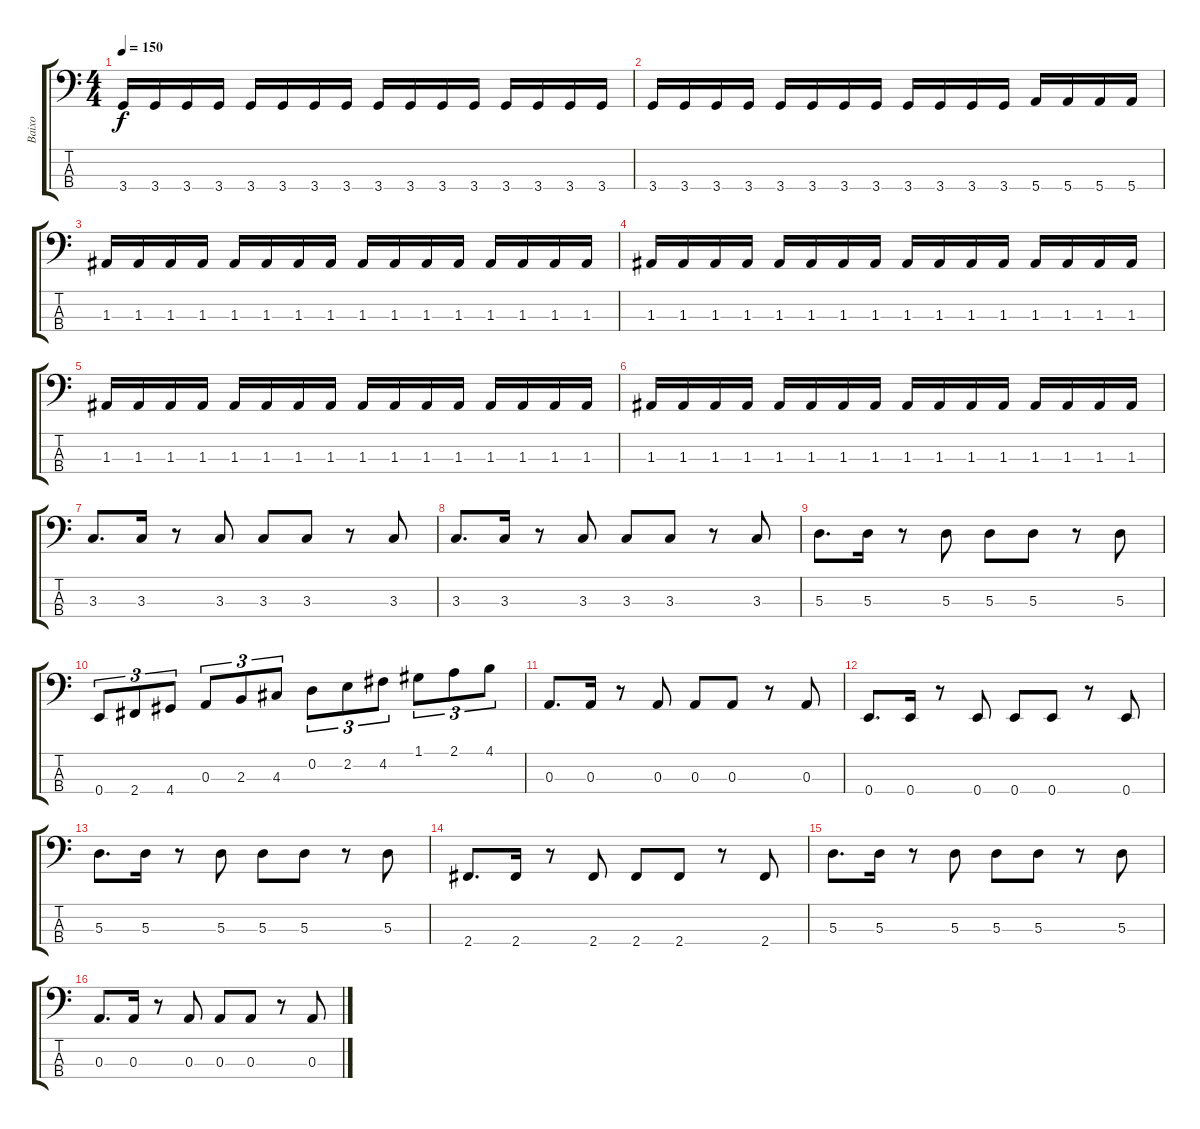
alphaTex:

\track ("Baixo" "Baixo") {instrument electricbassfinger}
\staff {score tabs}
\tuning (G2 D2 A1 E1) {hide}
\ts (4 4)
\tempo 150
\clef f4
\ks c
3.4.16{dy f} 3.4.16 3.4.16 3.4.16 3.4.16 3.4.16 3.4.16 3.4.16 3.4.16 3.4.16 3.4.16 3.4.16 3.4.16 3.4.16 3.4.16 3.4.16 |
3.4.16 3.4.16 3.4.16 3.4.16 3.4.16 3.4.16 3.4.16 3.4.16 3.4.16 3.4.16 3.4.16 3.4.16 5.4.16 5.4.16 5.4.16 5.4.16 |
1.3.16 1.3.16 1.3.16 1.3.16 1.3.16 1.3.16 1.3.16 1.3.16 1.3.16 1.3.16 1.3.16 1.3.16 1.3.16 1.3.16 1.3.16 1.3.16 |
1.3.16 1.3.16 1.3.16 1.3.16 1.3.16 1.3.16 1.3.16 1.3.16 1.3.16 1.3.16 1.3.16 1.3.16 1.3.16 1.3.16 1.3.16 1.3.16 |
1.3.16 1.3.16 1.3.16 1.3.16 1.3.16 1.3.16 1.3.16 1.3.16 1.3.16 1.3.16 1.3.16 1.3.16 1.3.16 1.3.16 1.3.16 1.3.16 |
1.3.16 1.3.16 1.3.16 1.3.16 1.3.16 1.3.16 1.3.16 1.3.16 1.3.16 1.3.16 1.3.16 1.3.16 1.3.16 1.3.16 1.3.16 1.3.16 |
3.3.8{d} 3.3.16 r.8 3.3.8 3.3.8 3.3.8 r.8 3.3.8 |
3.3.8{d} 3.3.16 r.8 3.3.8 3.3.8 3.3.8 r.8 3.3.8 |
5.3.8{d} 5.3.16 r.8 5.3.8 5.3.8 5.3.8 r.8 5.3.8 |
0.4.8{tu (3 2)} 2.4.8{tu (3 2)} 4.4.8{tu (3 2)} 0.3.8{tu (3 2)} 2.3.8{tu (3 2)} 4.3.8{tu (3 2)} 0.2.8{tu (3 2)} 2.2.8{tu (3 2)} 4.2.8{tu (3 2)} 1.1.8{tu (3 2)} 2.1.8{tu (3 2)} 4.1.8{tu (3 2)} |
0.3.8{d} 0.3.16 r.8 0.3.8 0.3.8 0.3.8 r.8 0.3.8 |
0.4.8{d} 0.4.16 r.8 0.4.8 0.4.8 0.4.8 r.8 0.4.8 |
5.3.8{d} 5.3.16 r.8 5.3.8 5.3.8 5.3.8 r.8 5.3.8 |
2.4.8{d} 2.4.16 r.8 2.4.8 2.4.8 2.4.8 r.8 2.4.8 |
5.3.8{d} 5.3.16 r.8 5.3.8 5.3.8 5.3.8 r.8 5.3.8 |
0.3.8{d} 0.3.16 r.8 0.3.8 0.3.8 0.3.8 r.8 0.3.8
